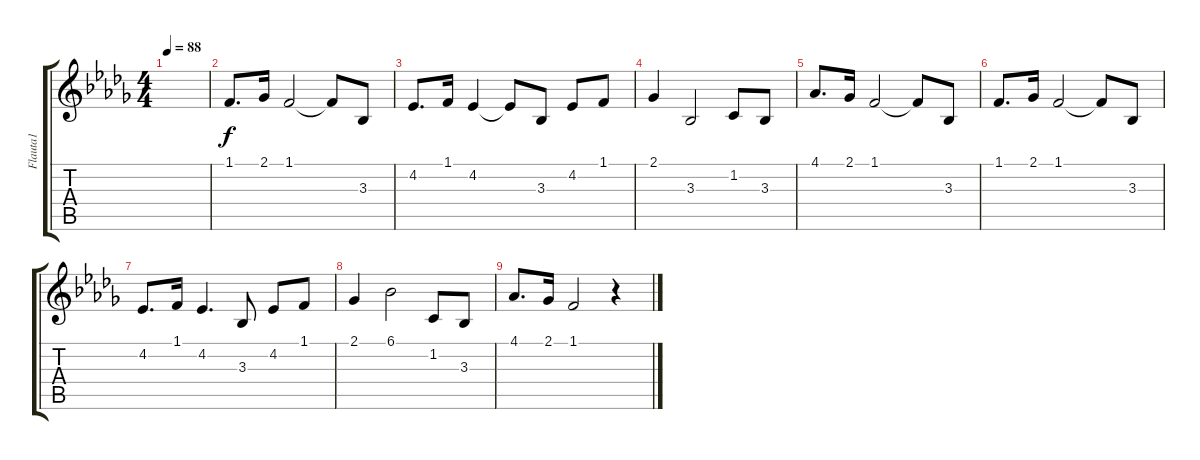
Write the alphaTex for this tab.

\track ("Flauta1" "Flauta1") {instrument flute}
\staff {score tabs}
\tuning (E4 B3 G3 D3 A2 E2) {hide}
\ts (4 4)
\tempo 88
\clef g2
\ks db
|
1.1.8{d} 2.1.16 1.1.2 1.1{t}.8 3.3.8 |
4.2.8{d} 1.1.16 4.2.4 4.2{t}.8 3.3.8 4.2.8 1.1.8 |
2.1.4 3.3.2 1.2.8 3.3.8 |
4.1.8{d} 2.1.16 1.1.2 1.1{t}.8 3.3.8 |
1.1.8{d} 2.1.16 1.1.2 1.1{t}.8 3.3.8 |
4.2.8{d} 1.1.16 4.2.4{d} 3.3.8 4.2.8 1.1.8 |
2.1.4 6.1.2 1.2.8 3.3.8 |
4.1.8{d} 2.1.16 1.1.2 r.4
